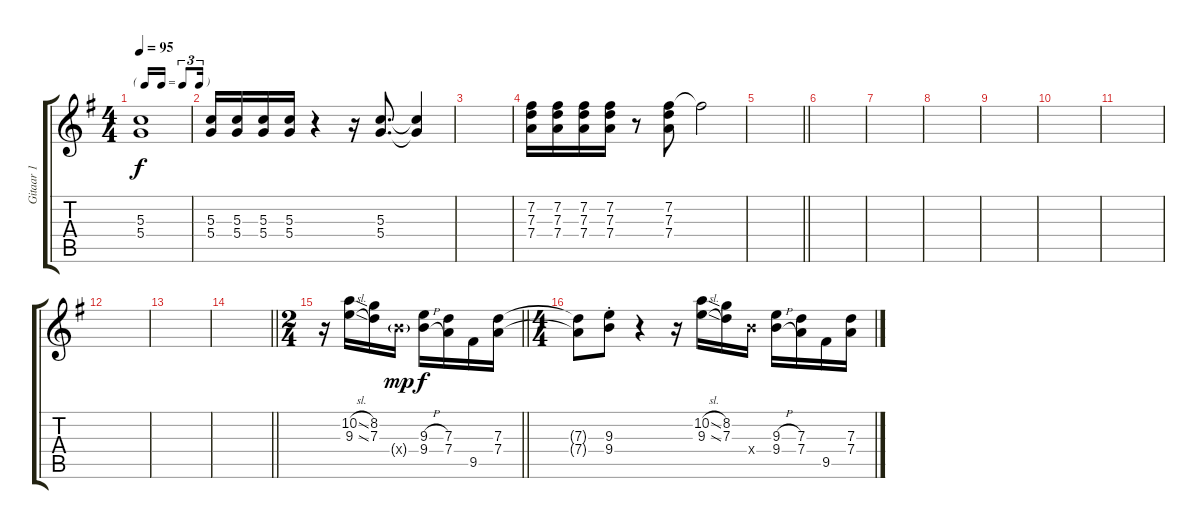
\track ("Gitaar 1" "Gitaar 1") {instrument overdrivenguitar}
\staff {score tabs}
\tuning (E4 B3 G3 D3 A2 E2) {hide}
\ts (4 4)
\tf triplet16th
\tempo 95
\clef g2
\ks eminor
(5.3{t} 5.4{t}).1{dy f} |
(5.3 5.4).16 (5.3 5.4).16 (5.3 5.4).16 (5.3 5.4).16 r.4 r.16 (5.3 5.4).8{d} (5.3{t} 5.4{t}).4 |
|
(7.2 7.3 7.4).16 (7.2 7.3 7.4).16 (7.2 7.3 7.4).16 (7.2 7.3 7.4).16 r.8 (7.2 7.3 7.4).8 7.2{t}.2 |
\barLineRight lightlight
|
|
|
|
|
|
|
|
|
\barLineRight lightlight
|
\ts (2 4)
\barLineRight lightlight
r.16 (10.2{sl} 9.3{sl}).16 (8.2 7.3).16 9.4{g x}.16{dy mp} (9.3{h} 9.4{h}).16{dy f} (7.3 7.4).16 9.5.16 (7.3 7.4).16 |
\ts (4 4)
(7.3{t} 7.4{t}).8 (9.3{st} 9.4{st}).8 r.4 r.16 (10.2{sl} 9.3{sl}).16 (8.2 7.3).16 9.4{x}.16 (9.3{h} 9.4{h}).16 (7.3 7.4).16 9.5.16 (7.3 7.4).16
